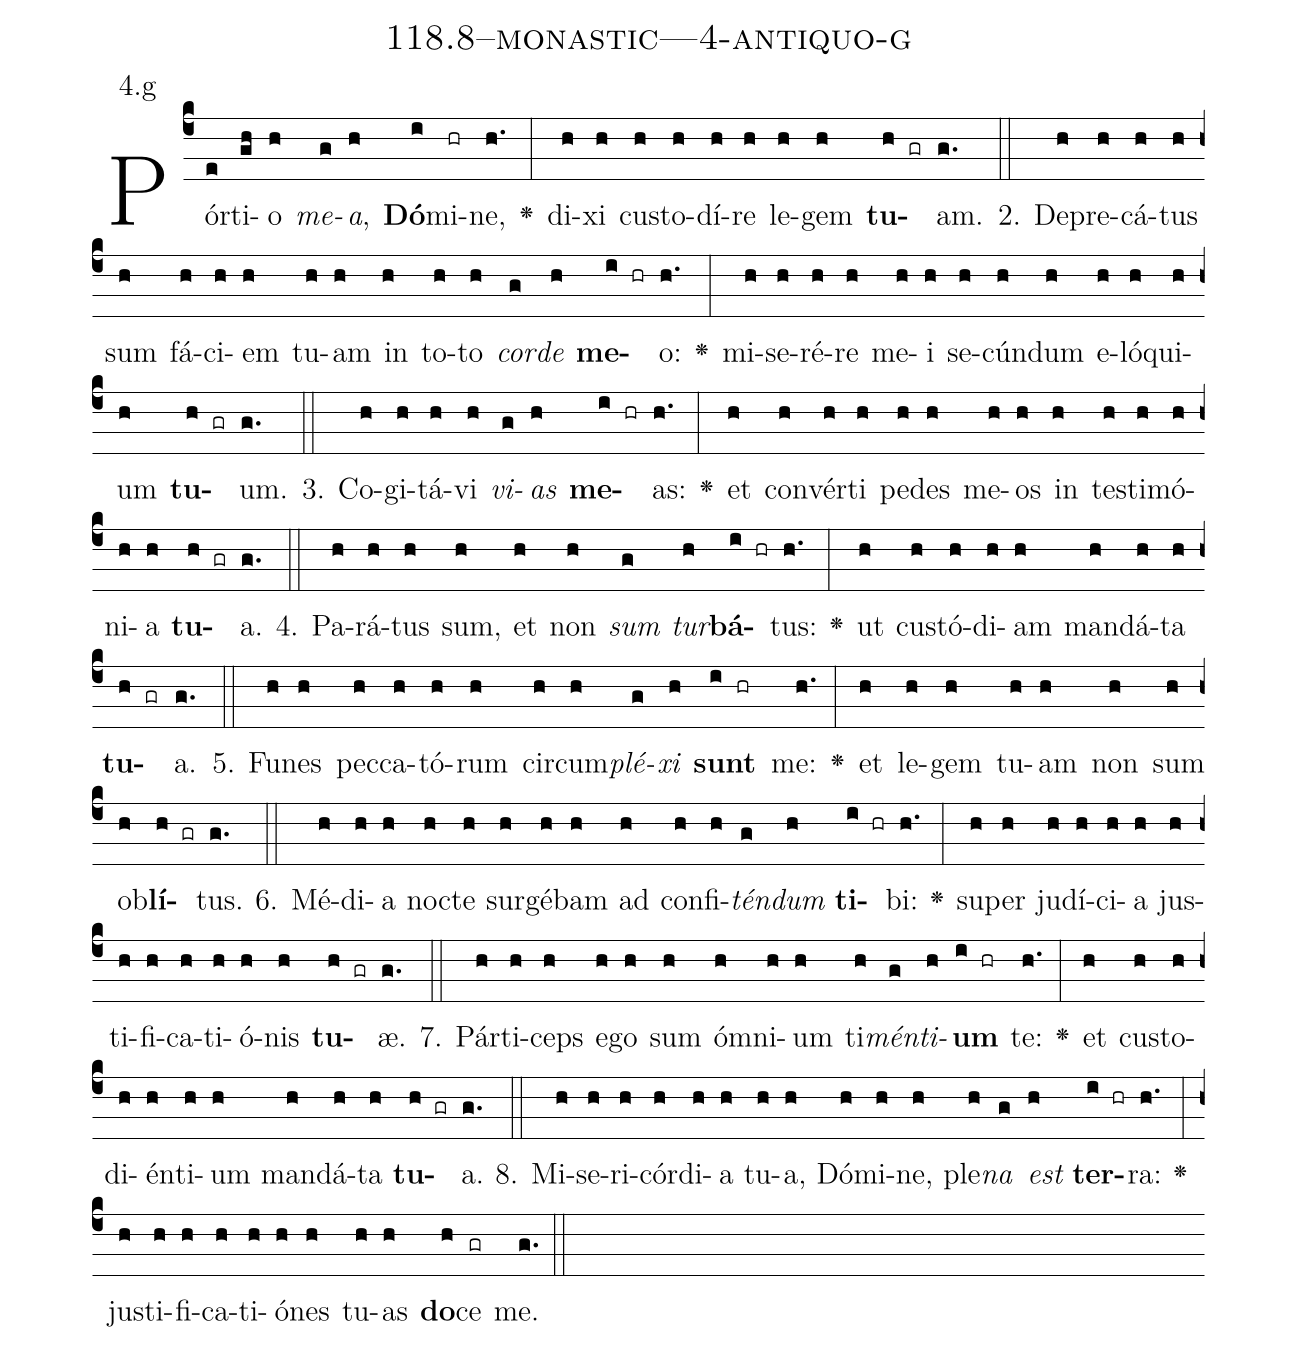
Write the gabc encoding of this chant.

name: 118.8--monastic---4-antiquo-g;
annotation: 4.g;
%%
(c4)Pór(e)ti(gh)o(h) <i>me</i>(g)<i>a</i>,(h) <b>Dó</b>(i)mi(hr)ne,(h.) <v>\greheightstar</v>(:) di(h)xi(h) cus(h)to(h)dí(h)re(h) le(h)gem(h) <b>tu</b>(h gr)am.(g.) (::)
2. De(h)pre(h)cá(h)tus(h) sum(h) fá(h)ci(h)em(h) tu(h)am(h) in(h) to(h)to(h) <i>cor</i>(g)<i>de</i>(h) <b>me</b>(i hr)o:(h.) <v>\greheightstar</v>(:) mi(h)se(h)ré(h)re(h) me(h)i(h) se(h)cún(h)dum(h) e(h)ló(h)qui(h)um(h) <b>tu</b>(h gr)um.(g.) (::)
3. Co(h)gi(h)tá(h)vi(h) <i>vi</i>(g)<i>as</i>(h) <b>me</b>(i hr)as:(h.) <v>\greheightstar</v>(:) et(h) con(h)vér(h)ti(h) pe(h)des(h) me(h)os(h) in(h) tes(h)ti(h)mó(h)ni(h)a(h) <b>tu</b>(h gr)a.(g.) (::)
4. Pa(h)rá(h)tus(h) sum,(h) et(h) non(h) <i>sum</i>(g) <i>tur</i>(h)<b>bá</b>(i hr)tus:(h.) <v>\greheightstar</v>(:) ut(h) cus(h)tó(h)di(h)am(h) man(h)dá(h)ta(h) <b>tu</b>(h gr)a.(g.) (::)
5. Fu(h)nes(h) pec(h)ca(h)tó(h)rum(h) cir(h)cum(h)<i>plé</i>(g)<i>xi</i>(h) <b>sunt</b>(i hr) me:(h.) <v>\greheightstar</v>(:) et(h) le(h)gem(h) tu(h)am(h) non(h) sum(h) ob(h)<b>lí</b>(h gr)tus.(g.) (::)
6. Mé(h)di(h)a(h) noc(h)te(h) sur(h)gé(h)bam(h) ad(h) con(h)fi(h)<i>tén</i>(g)<i>dum</i>(h) <b>ti</b>(i hr)bi:(h.) <v>\greheightstar</v>(:) su(h)per(h) ju(h)dí(h)ci(h)a(h) jus(h)ti(h)fi(h)ca(h)ti(h)ó(h)nis(h) <b>tu</b>(h gr)æ.(g.) (::)
7. Pár(h)ti(h)ceps(h) e(h)go(h) sum(h) óm(h)ni(h)um(h) ti(h)<i>mén</i>(g)<i>ti</i>(h)<b>um</b>(i hr) te:(h.) <v>\greheightstar</v>(:) et(h) cus(h)to(h)di(h)én(h)ti(h)um(h) man(h)dá(h)ta(h) <b>tu</b>(h gr)a.(g.) (::)
8. Mi(h)se(h)ri(h)cór(h)di(h)a(h) tu(h)a,(h) Dó(h)mi(h)ne,(h) ple(h)<i>na</i>(g) <i>est</i>(h) <b>ter</b>(i hr)ra:(h.) <v>\greheightstar</v>(:) jus(h)ti(h)fi(h)ca(h)ti(h)ó(h)nes(h) tu(h)as(h) <b>do</b>(h)ce(gr) me.(g.) (::)
